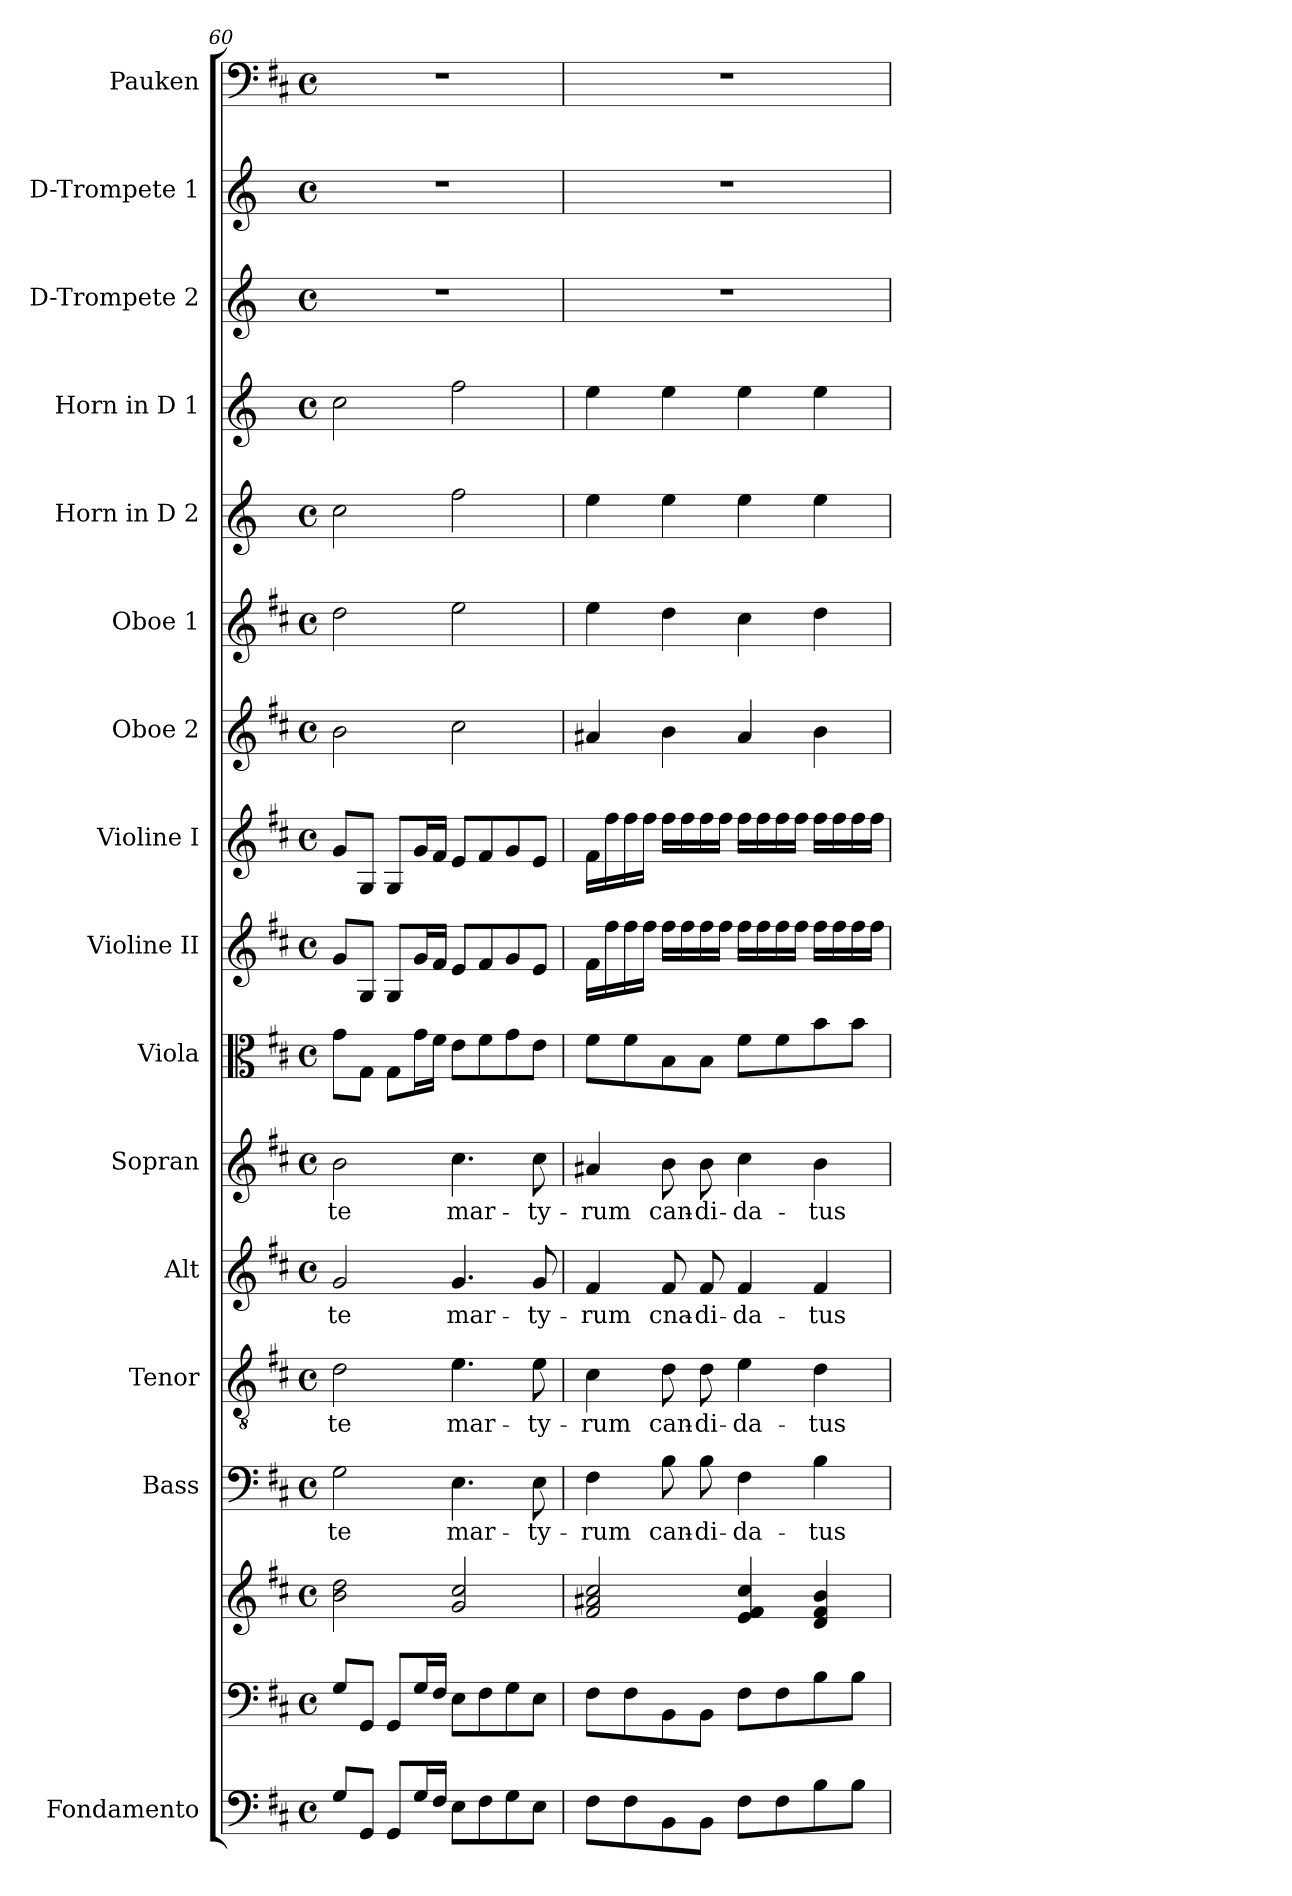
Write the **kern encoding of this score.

**kern	**kern	**kern	**kern	**text	**kern	**text	**kern	**text	**kern	**text	**kern	**kern	**kern	**kern	**kern	**kern	**kern	**kern	**kern	**kern
*part16	*part15	*part15	*part14	*part14	*part13	*part13	*part12	*part12	*part11	*part11	*part10	*part9	*part8	*part7	*part6	*part5	*part4	*part3	*part2	*part1
*staff17	*staff16	*staff15	*staff14	*staff14	*staff13	*staff13	*staff12	*staff12	*staff11	*staff11	*staff10	*staff9	*staff8	*staff7	*staff6	*staff5	*staff4	*staff3	*staff2	*staff1
*I"Fondamento	*	*	*I"Bass	*	*I"Tenor	*	*I"Alt	*	*I"Sopran	*	*I"Viola	*I"Violine II	*I"Violine I	*I"Oboe 2	*I"Oboe 1	*I"Horn in D 2	*I"Horn in D 1	*I"D-Trompete 2	*I"D-Trompete 1	*I"Pauken
*I'F.	*	*	*I'B.	*	*I'T.	*	*I'A.	*	*I'S.	*	*I'Vla.	*I'Vl. II	*I'Vl. I	*I'Ob. 2	*I'Ob. 1	*	*	*I'D Trp. 2	*I'D Trp. 1	*I'Pk.
*clefF4	*clefF4	*clefG2	*clefF4	*	*clefGv2	*	*clefG2	*	*clefG2	*	*clefC3	*clefG2	*clefG2	*clefG2	*clefG2	*clefG2	*clefG2	*clefG2	*clefG2	*clefF4
*ITrd7c12	*	*	*	*	*	*	*	*	*	*	*	*	*	*	*	*ITrd6c10	*ITrd6c10	*ITrd-1c-2	*ITrd-1c-2	*
*k[f#c#]	*k[f#c#]	*k[f#c#]	*k[f#c#]	*	*k[f#c#]	*	*k[f#c#]	*	*k[f#c#]	*	*k[f#c#]	*k[f#c#]	*k[f#c#]	*k[f#c#]	*k[f#c#]	*k[f#c#]	*k[f#c#]	*k[f#c#]	*k[f#c#]	*k[f#c#]
*D:	*D:	*D:	*D:	*	*D:	*	*D:	*	*D:	*	*D:	*D:	*D:	*D:	*D:	*D:	*D:	*D:	*D:	*D:
*M4/4	*M4/4	*M4/4	*M4/4	*	*M4/4	*	*M4/4	*	*M4/4	*	*M4/4	*M4/4	*M4/4	*M4/4	*M4/4	*M4/4	*M4/4	*M4/4	*M4/4	*M4/4
*met(c)	*met(c)	*met(c)	*met(c)	*	*met(c)	*	*met(c)	*	*met(c)	*	*met(c)	*met(c)	*met(c)	*met(c)	*met(c)	*met(c)	*met(c)	*met(c)	*met(c)	*met(c)
=60	=60	=60	=60	=60	=60	=60	=60	=60	=60	=60	=60	=60	=60	=60	=60	=60	=60	=60	=60	=60
!	!	!	!	!LO:LY:b	!	!LO:LY:b	!	!LO:LY:b	!	!LO:LY:b	!	!	!	!	!	!	!	!	!	!
8GG/L	8G/L	2b\ 2dd\	2G\	te	2d\	te	2g/	te	2b\	te	8g\L	8g/L	8g/L	2b\	2dd\	2d\	2d\	1r	1r	1r
8GGG/J	8GG/J	.	.	.	.	.	.	.	.	.	8G\J	8G/J	8G/J	.	.	.	.	.	.	.
8GGG/L	8GG/L	.	.	.	.	.	.	.	.	.	8G\L	8G/L	8G/L	.	.	.	.	.	.	.
16GG/L	16G/L	.	.	.	.	.	.	.	.	.	16g\L	16g/L	16g/L	.	.	.	.	.	.	.
16FF#/JJ	16F#/JJ	.	.	.	.	.	.	.	.	.	16f#\JJ	16f#/JJ	16f#/JJ	.	.	.	.	.	.	.
!	!	!	!	!LO:LY:b	!	!LO:LY:b	!	!LO:LY:b	!	!LO:LY:b	!	!	!	!	!	!	!	!	!	!
8EE\L	8E\L	2g/ 2cc#/	4.E\	mar-	4.e\	mar-	4.g/	mar-	4.cc#\	mar-	8e\L	8e/L	8e/L	2cc#\	2ee\	2g\	2g\	.	.	.
8FF#\	8F#\	.	.	.	.	.	.	.	.	.	8f#\	8f#/	8f#/	.	.	.	.	.	.	.
8GG\	8G\	.	.	.	.	.	.	.	.	.	8g\	8g/	8g/	.	.	.	.	.	.	.
!	!	!	!	!LO:LY:b	!	!LO:LY:b	!	!LO:LY:b	!	!LO:LY:b	!	!	!	!	!	!	!	!	!	!
8EE\J	8E\J	.	8E\	-ty-	8e\	-ty-	8g/	-ty-	8cc#\	-ty-	8e\J	8e/J	8e/J	.	.	.	.	.	.	.
!!LO:PB:g=z
=61	=61	=61	=61	=61	=61	=61	=61	=61	=61	=61	=61	=61	=61	=61	=61	=61	=61	=61	=61	=61
!	!	!	!	!LO:LY:b	!	!LO:LY:b	!	!LO:LY:b	!	!LO:LY:b	!	!	!	!	!	!	!	!	!	!
8FF#\L	8F#\L	2f#/ 2a#X/ 2cc#/	4F#\	-rum	4c#\	-rum	4f#/	-rum	4a#X/	-rum	8f#\L	16f#\LL	16f#\LL	4a#X/	4ee\	4f#\	4f#\	1r	1r	1r
.	.	.	.	.	.	.	.	.	.	.	.	16ff#\	16ff#\	.	.	.	.	.	.	.
8FF#\	8F#\	.	.	.	.	.	.	.	.	.	8f#\	16ff#\	16ff#\	.	.	.	.	.	.	.
.	.	.	.	.	.	.	.	.	.	.	.	16ff#\JJ	16ff#\JJ	.	.	.	.	.	.	.
!	!	!	!	!LO:LY:b	!	!LO:LY:b	!	!LO:LY:b	!	!LO:LY:b	!	!	!	!	!	!	!	!	!	!
8BBB\	8BB\	.	8B\	can-	8d\	can-	8f#/	cna-	8b\	can-	8B\	16ff#\LL	16ff#\LL	4b\	4dd\	4f#\	4f#\	.	.	.
.	.	.	.	.	.	.	.	.	.	.	.	16ff#\	16ff#\	.	.	.	.	.	.	.
!	!	!	!	!LO:LY:b	!	!LO:LY:b	!	!LO:LY:b	!	!LO:LY:b	!	!	!	!	!	!	!	!	!	!
8BBB\J	8BB\J	.	8B\	-di-	8d\	-di-	8f#/	-di-	8b\	-di-	8B\J	16ff#\	16ff#\	.	.	.	.	.	.	.
.	.	.	.	.	.	.	.	.	.	.	.	16ff#\JJ	16ff#\JJ	.	.	.	.	.	.	.
!	!	!	!	!LO:LY:b	!	!LO:LY:b	!	!LO:LY:b	!	!LO:LY:b	!	!	!	!	!	!	!	!	!	!
8FF#\L	8F#\L	4e/ 4f#/ 4cc#/	4F#\	-da-	4e\	-da-	4f#/	-da-	4cc#\	-da-	8f#\L	16ff#\LL	16ff#\LL	4a#/	4cc#\	4f#\	4f#\	.	.	.
.	.	.	.	.	.	.	.	.	.	.	.	16ff#\	16ff#\	.	.	.	.	.	.	.
8FF#\	8F#\	.	.	.	.	.	.	.	.	.	8f#\	16ff#\	16ff#\	.	.	.	.	.	.	.
.	.	.	.	.	.	.	.	.	.	.	.	16ff#\JJ	16ff#\JJ	.	.	.	.	.	.	.
!	!	!	!	!LO:LY:b	!	!LO:LY:b	!	!LO:LY:b	!	!LO:LY:b	!	!	!	!	!	!	!	!	!	!
8BB\	8B\	4d/ 4f#/ 4b/	4B\	-tus	4d\	-tus	4f#/	-tus	4b\	-tus	8b\	16ff#\LL	16ff#\LL	4b\	4dd\	4f#\	4f#\	.	.	.
.	.	.	.	.	.	.	.	.	.	.	.	16ff#\	16ff#\	.	.	.	.	.	.	.
8BB\J	8B\J	.	.	.	.	.	.	.	.	.	8b\J	16ff#\	16ff#\	.	.	.	.	.	.	.
.	.	.	.	.	.	.	.	.	.	.	.	16ff#\JJ	16ff#\JJ	.	.	.	.	.	.	.
=	=	=	=	=	=	=	=	=	=	=	=	=	=	=	=	=	=	=	=	=
*-	*-	*-	*-	*-	*-	*-	*-	*-	*-	*-	*-	*-	*-	*-	*-	*-	*-	*-	*-	*-
